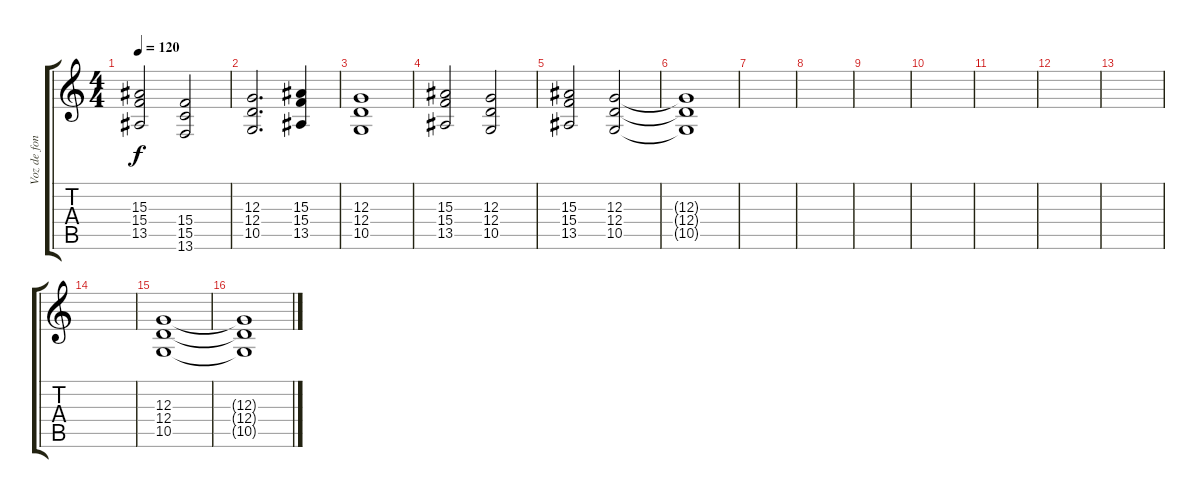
\track ("Voz de fondo" "Voz de fon") {instrument voiceoohs}
\staff {score tabs}
\tuning (E4 B3 G3 D3 A2 E2) {hide}
\ts (4 4)
\tempo 120
\clef g2
\ks c
(15.3 15.4 13.5).2{dy f} (15.4 15.5 13.6).2 |
(12.3 12.4 10.5).2{d} (15.3 15.4 13.5).4 |
(12.3 12.4 10.5).1 |
(15.3 15.4 13.5).2 (12.3 12.4 10.5).2 |
(15.3 15.4 13.5).2 (12.3 12.4 10.5).2 |
(12.3{t} 12.4{t} 10.5{t}).1 |
|
|
|
|
|
|
|
|
(12.3 12.4 10.5).1 |
(12.3{t} 12.4{t} 10.5{t}).1
